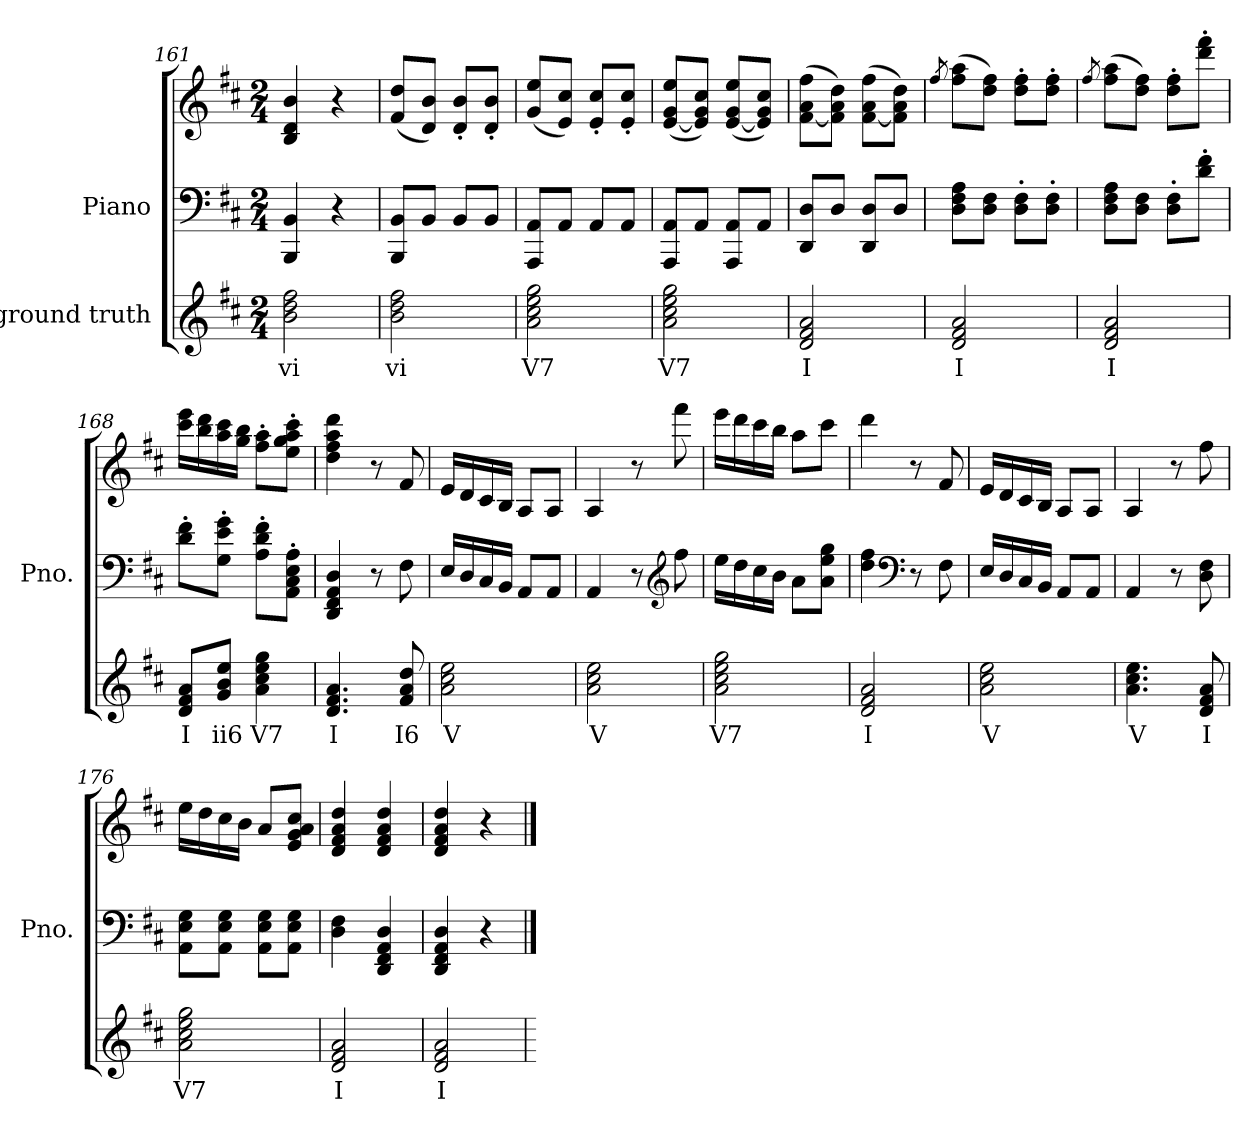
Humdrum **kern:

**kern	**text	**kern	**kern
*part2	*part2	*part1	*part1
*staff3	*staff3	*staff2	*staff1
*I"ground truth	*	*I"Piano	*
*	*	*I'Pno.	*
*	*	*clefF4	*clefG2
*k[f#c#]	*	*k[f#c#]	*k[f#c#]
*D:	*	*D:	*D:
*M2/4	*	*M2/4	*M2/4
=161	=161	=161	=161
2b 2dd 2ff#	vi	4BBB/ 4BB/	4B/ 4d/ 4b/
.	.	4r	4r
=162	=162	=162	=162
2b 2dd 2ff#	vi	8BBB/ 8BB/L	(<8f#/ 8dd/L
.	.	8BB/J	8d/ 8b/J)
.	.	8BB/L	8d/' 8b/'L
.	.	8BB/J	8d/' 8b/'J
=163	=163	=163	=163
2a 2cc# 2ee 2gg	V7	8AAA/ 8AA/L	(<8g/ 8ee/L
.	.	8AA/J	8e/ 8cc#/J)
.	.	8AA/L	8e/' 8cc#/'L
.	.	8AA/J	8e/' 8cc#/'J
=164	=164	=164	=164
2a 2cc# 2ee 2gg	V7	8AAA/ 8AA/L	(>[8e/ 8g/ 8ee/L
.	.	8AA/J	8e/] 8g/ 8cc#/J)
.	.	8AAA/ 8AA/L	(>[8e/ 8g/ 8ee/L
.	.	8AA/J	8e/] 8g/ 8cc#/J)
!!LO:LB:g=z
=165	=165	=165	=165
2d 2f# 2a	I	8DD/ 8D/L	(<[8f#\ 8a\ 8ff#\L
.	.	8D/J	8f#\] 8a\ 8dd\J)
.	.	8DD/ 8D/L	(<[8f#\ 8a\ 8ff#\L
.	.	8D/J	8f#\] 8a\ 8dd\J)
=166	=166	=166	=166
.	.	.	8qff#/
2d 2f# 2a	I	8D\ 8F#\ 8A\L	(>8ff#\ 8aa\L
.	.	8D\ 8F#\J	8dd\ 8ff#\J)
.	.	8D\' 8F#\'L	8dd\' 8ff#\'L
.	.	8D\' 8F#\'J	8dd\' 8ff#\'J
=167	=167	=167	=167
.	.	.	8qff#/
2d 2f# 2a	I	8D\ 8F#\ 8A\L	(>8ff#\ 8aa\L
.	.	8D\ 8F#\J	8dd\ 8ff#\J)
.	.	8D\' 8F#\'L	8dd\' 8ff#\'L
.	.	8d\' 8f#\'J	8ddd\' 8fff#\'J
=168	=168	=168	=168
8d 8f# 8aL	I	8d\' 8f#\'L	16ccc#\ 16eee\LL
.	.	.	16bb\ 16ddd\
8g 8b 8eeJ	ii6	8G\' 8e\' 8g\'J	16aa\ 16ccc#\
.	.	.	16gg\ 16bb\JJ
4a 4cc# 4ee 4gg	V7	8A\' 8d\' 8f#\'L	8ff#\' 8aa\'L
.	.	8AA\' 8C#\' 8E\' 8A\'J	8ee\' 8gg\' 8aa\' 8ccc#\'J
=169	=169	=169	=169
4.d 4.f# 4.a	I	4DD/ 4FF#/ 4AA/ 4D/	4dd\ 4ff#\ 4aa\ 4ddd\
.	.	8r	8r
8f# 8a 8dd	I6	8F#\	8f#/
=170	=170	=170	=170
2a 2cc# 2ee	V	16E/LL	16e/LL
.	.	16D/	16d/
.	.	16C#/	16c#/
.	.	16BB/JJ	16B/JJ
.	.	8AA/L	8A/L
.	.	8AA/J	8A/J
=171	=171	=171	=171
2a 2cc# 2ee	V	4AA/	4A/
.	.	8r	8r
*	*	*clefG2	*
.	.	8ff#\	8fff#\
!!LO:PB:g=z
=172	=172	=172	=172
2a 2cc# 2ee 2gg	V7	16ee\LL	16eee\LL
.	.	16dd\	16ddd\
.	.	16cc#\	16ccc#\
.	.	16b\JJ	16bb\JJ
.	.	8a\L	8aa\L
.	.	8a\ 8ee\ 8gg\J	8ccc#\J
=173	=173	=173	=173
2d 2f# 2a	I	4dd\ 4ff#\	4ddd\
*	*	*clefF4	*
.	.	8r	8r
.	.	8F#\	8f#/
=174	=174	=174	=174
2a 2cc# 2ee	V	16E/LL	16e/LL
.	.	16D/	16d/
.	.	16C#/	16c#/
.	.	16BB/JJ	16B/JJ
.	.	8AA/L	8A/L
.	.	8AA/J	8A/J
=175	=175	=175	=175
4.a 4.cc# 4.ee	V	4AA/	4A/
.	.	8r	8r
8d 8f# 8a	I	8D\ 8F#\	8ff#\
=176	=176	=176	=176
2a 2cc# 2ee 2gg	V7	8AA\ 8E\ 8G\L	16ee\LL
.	.	.	16dd\
.	.	8AA\ 8E\ 8G\J	16cc#\
.	.	.	16b\JJ
.	.	8AA\ 8E\ 8G\L	8a/L
.	.	8AA\ 8E\ 8G\J	8e/ 8g/ 8a/ 8cc#/J
=177	=177	=177	=177
2d 2f# 2a	I	4D\ 4F#\	4d/ 4f#/ 4a/ 4dd/
.	.	4DD/ 4FF#/ 4AA/ 4D/	4d/ 4f#/ 4a/ 4dd/
=178	=178	=178	=178
2d 2f# 2a	I	4DD/ 4FF#/ 4AA/ 4D/	4d/ 4f#/ 4a/ 4dd/
.	.	4r	4r
=	==	==	==
*-	*-	*-	*-
